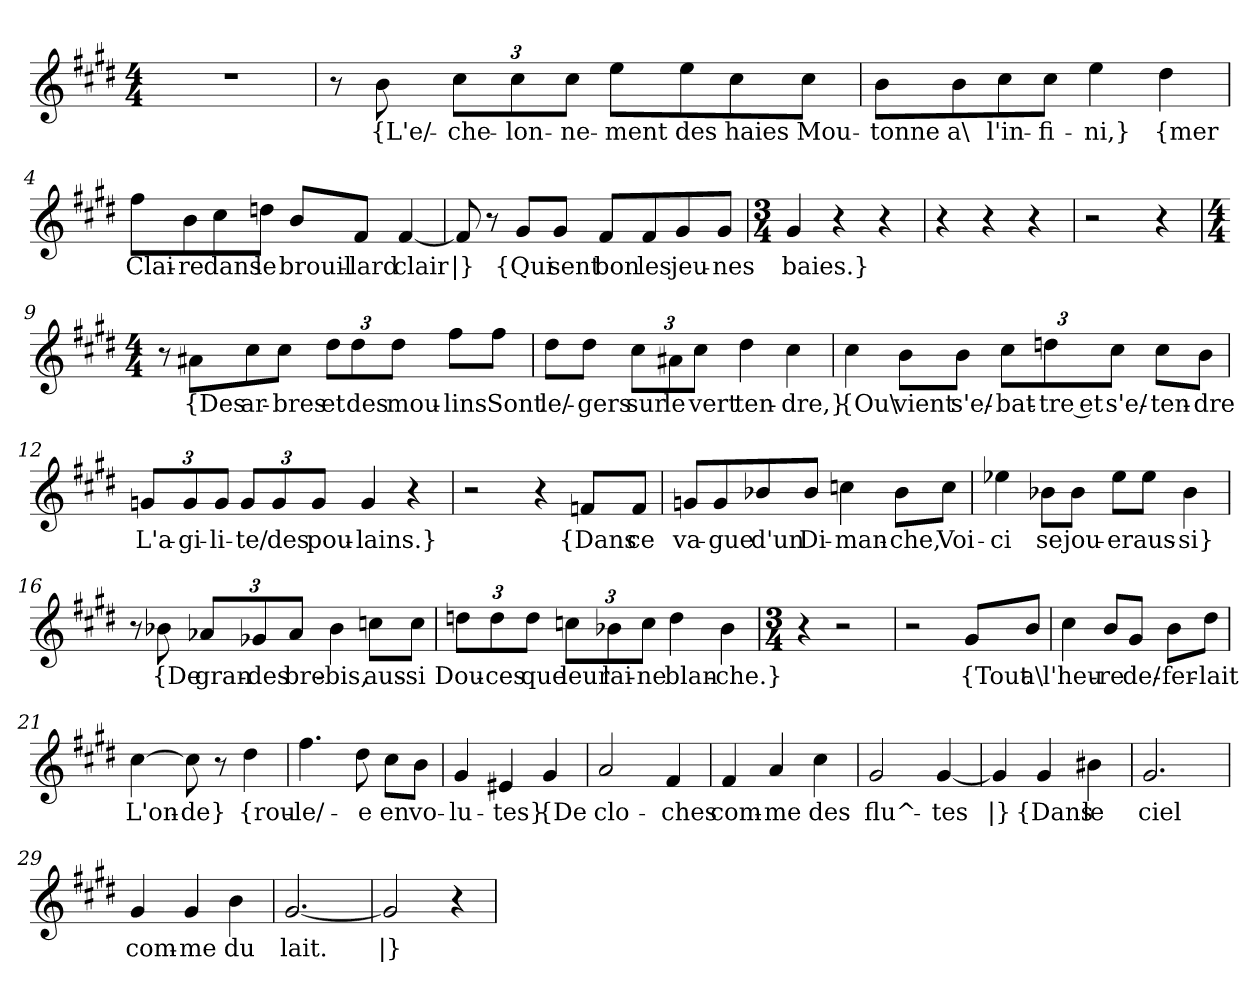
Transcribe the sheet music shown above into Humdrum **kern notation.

**kern	**text
*part1	*part1
*staff1	*staff1
*clefG2	*
*k[f#c#g#d#]	*
*M4/4	*
=1	=1
1r	.
=2	=2
8r	.
!	!LO:LY:b
8b\	{L'e/-
*Xbrackettup	*
!	!LO:LY:b
12cc#\L	-che-
!	!LO:LY:b
12cc#\	-lon-
!	!LO:LY:b
12cc#\J	-ne-
!	!LO:LY:b
8ee\L	-ment
!	!LO:LY:b
8ee\	des
!	!LO:LY:b
8cc#\	haies
!	!LO:LY:b
8cc#\J	Mou-
=3	=3
!	!LO:LY:b
8b\L	-tonne
!	!LO:LY:b
8b\	a\
!	!LO:LY:b
8cc#\	l'in-
!	!LO:LY:b
8cc#\J	-fi-
!	!LO:LY:b
4ee\	-ni,}
!	!LO:LY:b
4dd#\	{mer
!!LO:LB:g=z
=4	=4
!	!LO:LY:b
8ff#\L	Clai-
!	!LO:LY:b
8b\	-re
!	!LO:LY:b
8cc#\	dans
!	!LO:LY:b
8ddn\J	le
!	!LO:LY:b
8b/L	brouil-
!	!LO:LY:b
8f#/J	-lard
!	!LO:LY:b
[4f#/	clair
=5	=5
!	!LO:LY:b
8f#/]	|}
8r	.
!	!LO:LY:b
8g#/L	{Qui
!	!LO:LY:b
8g#/J	sent
!	!LO:LY:b
8f#/L	bon
!	!LO:LY:b
8f#/	les
!	!LO:LY:b
8g#/	jeu-
!	!LO:LY:b
8g#/J	-nes
=6	=6
*M3/4	*
!	!LO:LY:b
4g#/	baies.}
4r	.
4r	.
=7	=7
4r	.
4r	.
4r	.
=8	=8
2r	.
4r	.
!!LO:LB:g=z
=9	=9
*M4/4	*
8r	.
!	!LO:LY:b
8a#X\L	{Des
!	!LO:LY:b
8cc#\	ar-
!	!LO:LY:b
8cc#\J	-bres
!	!LO:LY:b
12dd#\L	et
!	!LO:LY:b
12dd#\	des
!	!LO:LY:b
12dd#\J	mou-
!	!LO:LY:b
8ff#\L	-lins
!	!LO:LY:b
8ff#\J	Sont
=10	=10
!	!LO:LY:b
8dd#\L	le/-
!	!LO:LY:b
8dd#\J	-gers
!	!LO:LY:b
12cc#\L	sur
!	!LO:LY:b
12a#X\	le
!	!LO:LY:b
12cc#\J	vert
!	!LO:LY:b
4dd#\	ten-
!	!LO:LY:b
4cc#\	-dre,}
!!LO:LB:g=z
=11	=11
!	!LO:LY:b
4cc#\	{Ou\
!	!LO:LY:b
8b\L	vient
!	!LO:LY:b
8b\J	s'e/-
!	!LO:LY:b
12cc#\L	-bat-
!	!LO:LY:b
12ddn\	-tre et
!	!LO:LY:b
12cc#\J	s'e/-
!	!LO:LY:b
8cc#\L	-ten-
!	!LO:LY:b
8b\J	-dre
=12	=12
!	!LO:LY:b
12gn/L	L'a-
!	!LO:LY:b
12g/	-gi-
!	!LO:LY:b
12g/J	-li-
!	!LO:LY:b
12g/L	-te/
!	!LO:LY:b
12g/	des
!	!LO:LY:b
12g/J	pou-
!	!LO:LY:b
4g/	-lains.}
4r	.
=13	=13
2r	.
4r	.
!	!LO:LY:b
8fn/L	{Dans
!	!LO:LY:b
8f/J	ce
!!LO:LB:g=z
=14	=14
!	!LO:LY:b
8gn/L	va-
!	!LO:LY:b
8g/	-gue
!	!LO:LY:b
8b-X/	d'un
!	!LO:LY:b
8b-/J	Di-
!	!LO:LY:b
4ccn\	-man-
!	!LO:LY:b
8b-\L	-che,
!	!LO:LY:b
8cc\J	Voi-
=15	=15
!	!LO:LY:b
4ee-X\	-ci
!	!LO:LY:b
8b-X\L	se
!	!LO:LY:b
8b-\J	jou-
!	!LO:LY:b
8ee-\L	-er
!	!LO:LY:b
8ee-\J	aus-
!	!LO:LY:b
4b-\	-si}
=16	=16
8r	.
!	!LO:LY:b
8b-X\	{De
!	!LO:LY:b
12a-X/L	gran-
!	!LO:LY:b
12g-X/	-des
!	!LO:LY:b
12a-/J	bre-
!	!LO:LY:b
4b-\	-bis,
!	!LO:LY:b
8ccn\L	aus-
!	!LO:LY:b
8cc\J	-si
!!LO:LB:g=z
=17	=17
!	!LO:LY:b
12ddn\L	Dou-
!	!LO:LY:b
12dd\	-ces
!	!LO:LY:b
12dd\J	que
!	!LO:LY:b
12ccn\L	leur
!	!LO:LY:b
12b-X\	lai-
!	!LO:LY:b
12cc\J	-ne
!	!LO:LY:b
4dd\	blan-
!	!LO:LY:b
4b-\	-che.}
=18	=18
*M3/4	*
4r	.
2r	.
=19	=19
2r	.
!	!LO:LY:b
8g#/L	{Tout
!	!LO:LY:b
8b/J	a\
=20	=20
!	!LO:LY:b
4cc#\	l'heu-
!	!LO:LY:b
8b/L	-re
!	!LO:LY:b
8g#/J	de/-
!	!LO:LY:b
8b\L	-fer-
!	!LO:LY:b
8dd#\J	-lait
=21	=21
!	!LO:LY:b
[4cc#\	L'on-
!	!LO:LY:b
8cc#\]	-de}
8r	.
!	!LO:LY:b
4dd#\	{rou-
!!LO:LB:g=z
=22	=22
!	!LO:LY:b
4.ff#\	-le/-
!	!LO:LY:b
8dd#\	-e
!	!LO:LY:b
8cc#\L	en
!	!LO:LY:b
8b\J	vo-
=23	=23
!	!LO:LY:b
4g#/	-lu-
!	!LO:LY:b
4e#X/	-tes}
!	!LO:LY:b
4g#/	{De
=24	=24
!	!LO:LY:b
2a/	clo-
!	!LO:LY:b
4f#/	-ches
=25	=25
!	!LO:LY:b
4f#/	com-
!	!LO:LY:b
4a/	-me
!	!LO:LY:b
4cc#\	des
=26	=26
!	!LO:LY:b
2g#/	flu^-
!	!LO:LY:b
[4g#/	-tes
=27	=27
!	!LO:LY:b
4g#/]	|}
!	!LO:LY:b
4g#/	{Dans
!	!LO:LY:b
4b#X\	le
=28	=28
!	!LO:LY:b
2.g#/	ciel
=29	=29
!	!LO:LY:b
4g#/	com-
!	!LO:LY:b
4g#/	-me
!	!LO:LY:b
4b\	du
!!LO:LB:g=z
=30	=30
!	!LO:LY:b
[2.g#/	lait.
=31	=31
!	!LO:LY:b
2g#/]	|}
4r	.
=	=
*-	*-
